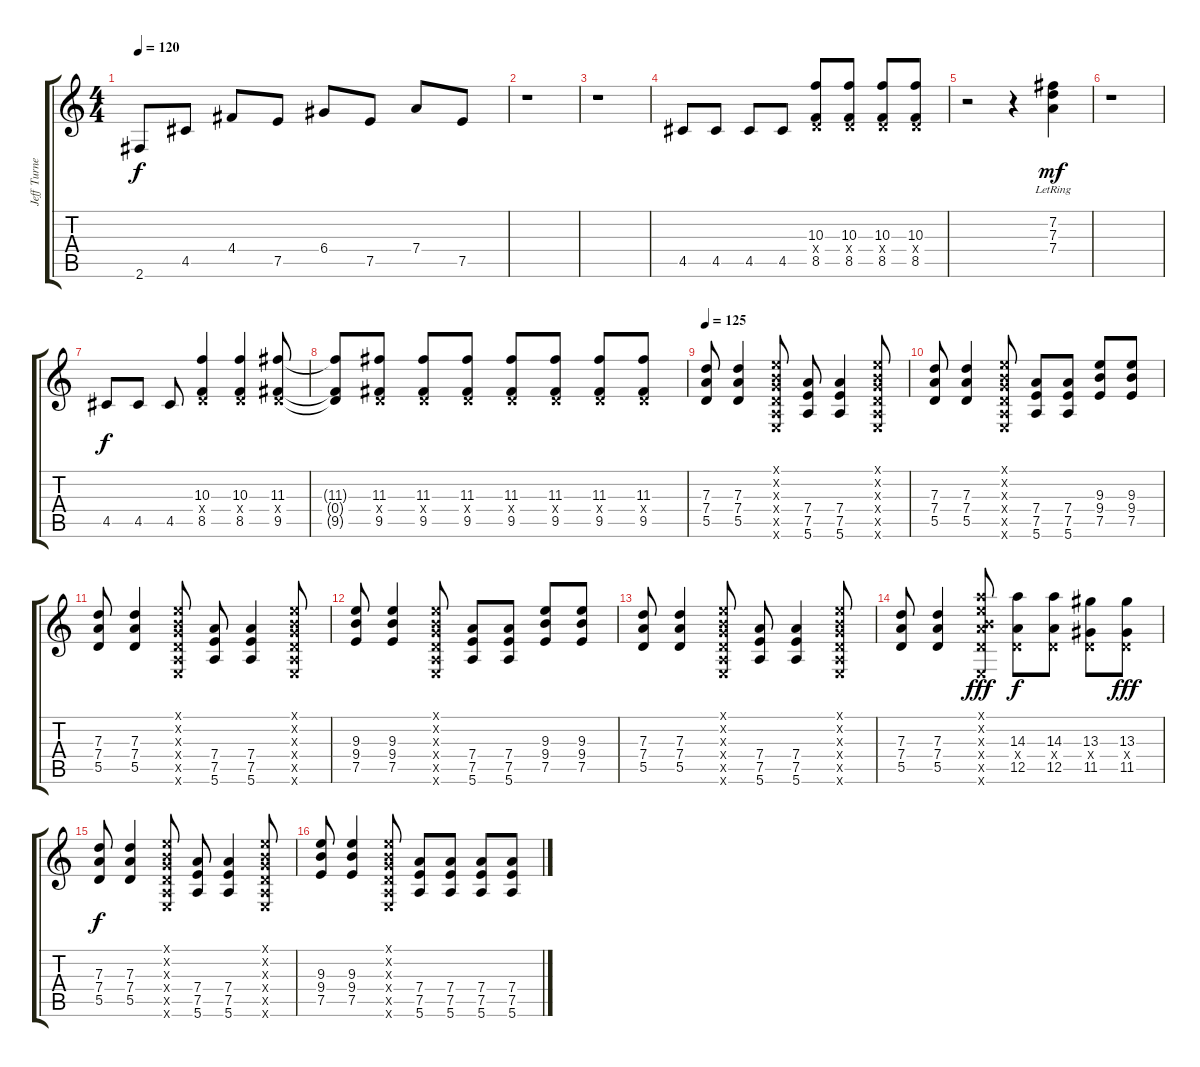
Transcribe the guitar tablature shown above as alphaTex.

\track ("Jeff Turner" "Jeff Turne") {instrument acousticguitarsteel}
\staff {score tabs}
\tuning (E4 B3 G3 D3 A2 E2) {hide}
\ts (4 4)
\tempo 120
\clef g2
\ks c
2.6.8{dy f} 4.5.8 4.4.8 7.5.8 6.4.8 7.5.8 7.4.8 7.5.8 |
r.1 |
r.1 |
4.5.8 4.5.8 4.5.8 4.5.8 (10.3 0.4{x} 8.5).8 (10.3 0.4{x} 8.5).8 (10.3 0.4{x} 8.5).8 (10.3 0.4{x} 8.5).8 |
r.2 r.4 (7.2{lr} 7.3 7.4).4{dy mf} |
r.1 |
4.5.8{dy f} 4.5.8 4.5.8 (10.3 0.4{x} 8.5).4 (10.3 0.4{x} 8.5).4 (11.3 0.4{x} 9.5).8 |
(11.3{t} 0.4{t} 9.5{t}).8 (11.3 0.4{x} 9.5).8 (11.3 0.4{x} 9.5).8 (11.3 0.4{x} 9.5).8 (11.3 0.4{x} 9.5).8 (11.3 0.4{x} 9.5).8 (11.3 0.4{x} 9.5).8 (11.3 0.4{x} 9.5).8 |
\tempo 125
(7.3 7.4 5.5).8 (7.3 7.4 5.5).4 (0.1{x} 0.2{x} 0.3{x} 0.4{x} 0.5{x} 0.6{x}).8 (7.4 7.5 5.6).8 (7.4 7.5 5.6).4 (0.1{x} 0.2{x} 0.3{x} 0.4{x} 0.5{x} 0.6{x}).8 |
(7.3 7.4 5.5).8 (7.3 7.4 5.5).4 (0.1{x} 0.2{x} 0.3{x} 0.4{x} 0.5{x} 0.6{x}).8 (7.4 7.5 5.6).8 (7.4 7.5 5.6).8 (9.3 9.4 7.5).8 (9.3 9.4 7.5).8 |
(7.3 7.4 5.5).8 (7.3 7.4 5.5).4 (0.1{x} 0.2{x} 0.3{x} 0.4{x} 0.5{x} 0.6{x}).8 (7.4 7.5 5.6).8 (7.4 7.5 5.6).4 (0.1{x} 0.2{x} 0.3{x} 0.4{x} 0.5{x} 0.6{x}).8 |
(9.3 9.4 7.5).8 (9.3 9.4 7.5).4 (0.1{x} 0.2{x} 0.3{x} 0.4{x} 0.5{x} 0.6{x}).8 (7.4 7.5 5.6).8 (7.4 7.5 5.6).8 (9.3 9.4 7.5).8 (9.3 9.4 7.5).8 |
(7.3 7.4 5.5).8 (7.3 7.4 5.5).4 (0.1{x} 0.2{x} 0.3{x} 0.4{x} 0.5{x} 0.6{x}).8 (7.4 7.5 5.6).8 (7.4 7.5 5.6).4 (0.1{x} 0.2{x} 0.3{x} 0.4{x} 0.5{x} 0.6{x}).8 |
(7.3 7.4 5.5).8 (7.3 7.4 5.5).4 (0.1{x} 0.2{x} 14.3{x} 0.4{x} 12.5{x} 0.6{x}).8{dy fff} (14.3 0.4{x} 12.5).8{dy f} (14.3 0.4{x} 12.5).8 (13.3 0.4{x} 11.5).8 (13.3 0.4{x} 11.5).8{dy fff} |
(7.3 7.4 5.5).8{dy f} (7.3 7.4 5.5).4 (0.1{x} 0.2{x} 0.3{x} 0.4{x} 0.5{x} 0.6{x}).8 (7.4 7.5 5.6).8 (7.4 7.5 5.6).4 (0.1{x} 0.2{x} 0.3{x} 0.4{x} 0.5{x} 0.6{x}).8 |
(9.3 9.4 7.5).8 (9.3 9.4 7.5).4 (0.1{x} 0.2{x} 0.3{x} 0.4{x} 0.5{x} 0.6{x}).8 (7.4 7.5 5.6).8 (7.4 7.5 5.6).8 (7.4 7.5 5.6).8 (7.4 7.5 5.6).8
